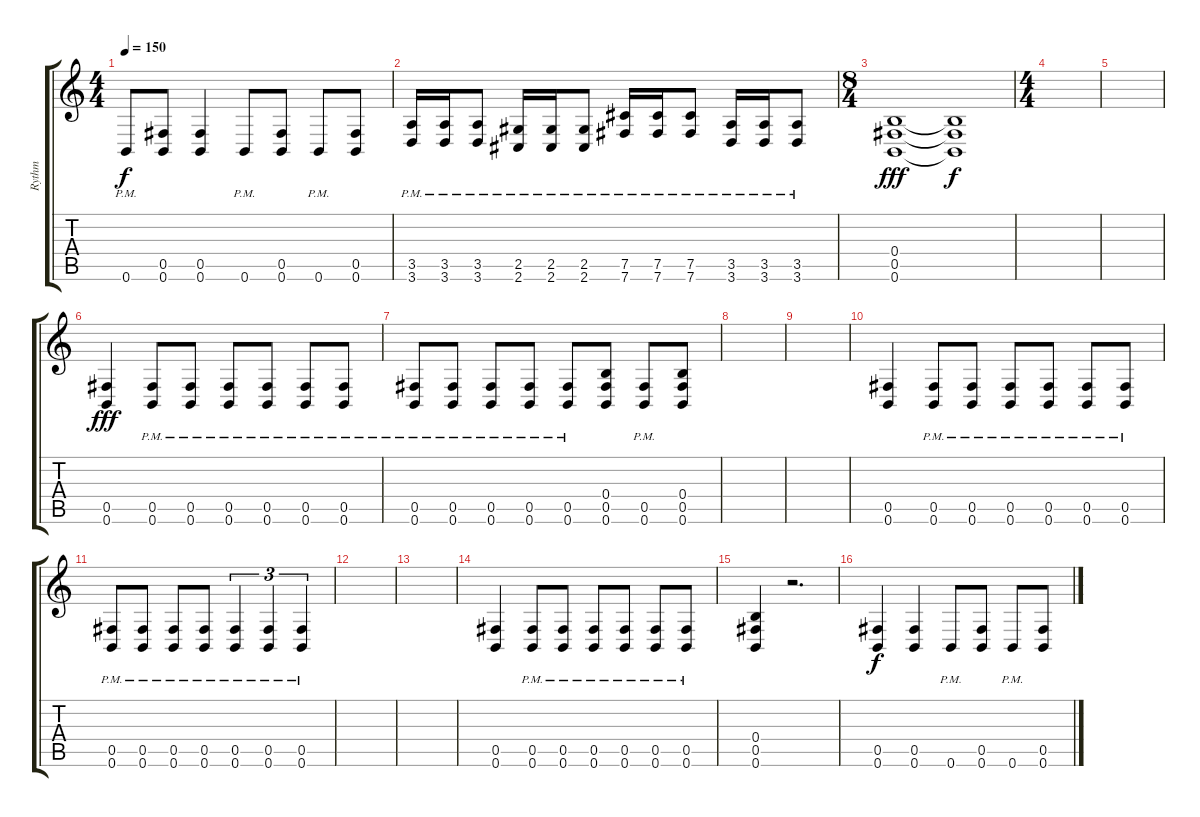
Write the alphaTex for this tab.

\track ("Rythm" "Rythm") {instrument distortionguitar}
\staff {score tabs}
\tuning (Db4 Ab3 E3 B2 Gb2 B1) {hide}
\ts (4 4)
\tempo 150
\clef g2
\ks c
0.6{pm}.8{dy f} (0.5 0.6).8 (0.5 0.6).4 0.6{pm}.8 (0.5 0.6).8 0.6{pm}.8 (0.5 0.6).8 |
(3.5{pm} 3.6).16 (3.5{pm} 3.6).16 (3.5{pm} 3.6).8 (2.5{pm} 2.6).16 (2.5{pm} 2.6).16 (2.5{pm} 2.6).8 (7.5{pm} 7.6).16 (7.5{pm} 7.6).16 (7.5{pm} 7.6).8 (3.5{pm} 3.6).16 (3.5{pm} 3.6).16 (3.5{pm} 3.6).8 |
\ts (8 4)
(0.4 0.5 0.6).1{dy fff} (0.4{t} 0.5{t} 0.6{t}).1{dy f} |
\ts (4 4)
|
|
(0.5 0.6).4{dy fff} (0.5{pm} 0.6).8 (0.5{pm} 0.6).8 (0.5{pm} 0.6).8 (0.5{pm} 0.6).8 (0.5{pm} 0.6).8 (0.5{pm} 0.6).8 |
(0.5{pm} 0.6).8 (0.5{pm} 0.6).8 (0.5{pm} 0.6).8 (0.5{pm} 0.6).8 (0.5{pm} 0.6).8 (0.4 0.5 0.6).8 (0.5{pm} 0.6).8 (0.4 0.5 0.6).8 |
|
|
(0.5 0.6).4 (0.5{pm} 0.6).8 (0.5{pm} 0.6).8 (0.5{pm} 0.6).8 (0.5{pm} 0.6).8 (0.5{pm} 0.6).8 (0.5{pm} 0.6).8 |
(0.5{pm} 0.6).8 (0.5{pm} 0.6).8 (0.5{pm} 0.6).8 (0.5{pm} 0.6).8 (0.5{pm} 0.6).4{tu (3 2)} (0.5{pm} 0.6).4{tu (3 2)} (0.5{pm} 0.6).4{tu (3 2)} |
|
|
(0.5 0.6).4 (0.5{pm} 0.6).8 (0.5{pm} 0.6).8 (0.5{pm} 0.6).8 (0.5{pm} 0.6).8 (0.5{pm} 0.6).8 (0.5{pm} 0.6).8 |
(0.4 0.5 0.6).4 r.2{d} |
(0.5 0.6).4{dy f} (0.5 0.6).4 0.6{pm}.8 (0.5 0.6).8 0.6{pm}.8 (0.5 0.6).8
